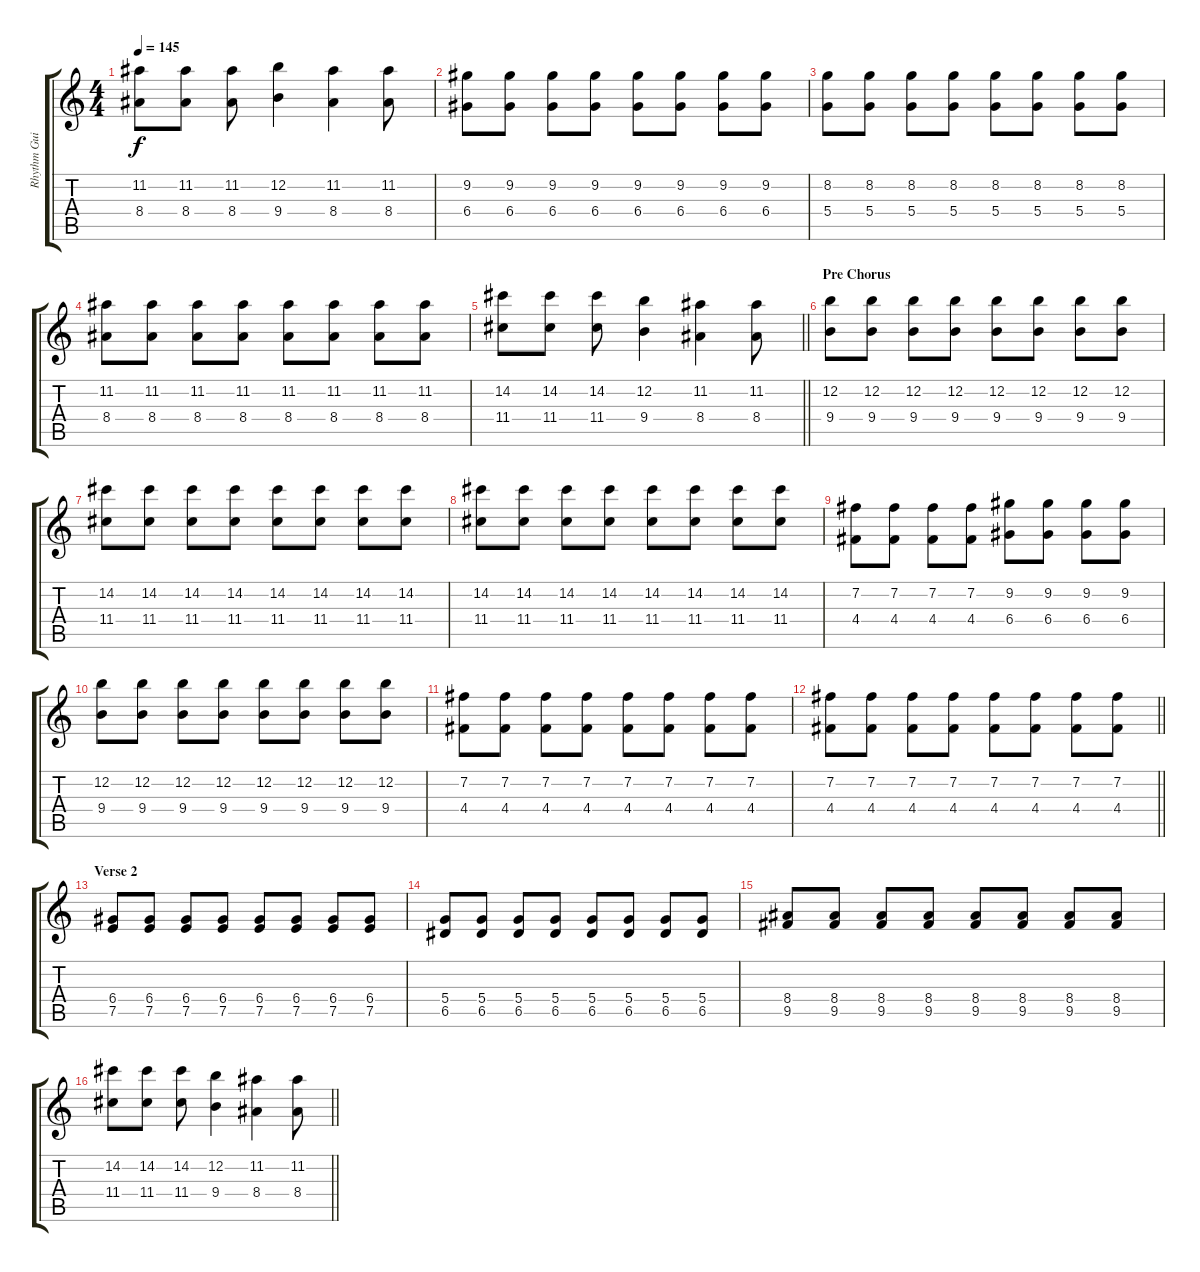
\track ("Rhythm Guitar" "Rhythm Gui") {instrument overdrivenguitar}
\staff {score tabs}
\tuning (E4 B3 G3 D3 A2 E2) {hide}
\ts (4 4)
\tempo 145
\clef g2
\ks c
(11.2 8.4).8{dy f} (11.2 8.4).8 (11.2 8.4).8 (12.2 9.4).4 (11.2 8.4).4 (11.2 8.4).8 |
(9.2 6.4).8 (9.2 6.4).8 (9.2 6.4).8 (9.2 6.4).8 (9.2 6.4).8 (9.2 6.4).8 (9.2 6.4).8 (9.2 6.4).8 |
(8.2 5.4).8 (8.2 5.4).8 (8.2 5.4).8 (8.2 5.4).8 (8.2 5.4).8 (8.2 5.4).8 (8.2 5.4).8 (8.2 5.4).8 |
(11.2 8.4).8 (11.2 8.4).8 (11.2 8.4).8 (11.2 8.4).8 (11.2 8.4).8 (11.2 8.4).8 (11.2 8.4).8 (11.2 8.4).8 |
\barLineRight lightlight
(14.2 11.4).8 (14.2 11.4).8 (14.2 11.4).8 (12.2 9.4).4 (11.2 8.4).4 (11.2 8.4).8 |
\section ("" "Pre Chorus")
(12.2 9.4).8 (12.2 9.4).8 (12.2 9.4).8 (12.2 9.4).8 (12.2 9.4).8 (12.2 9.4).8 (12.2 9.4).8 (12.2 9.4).8 |
(14.2 11.4).8 (14.2 11.4).8 (14.2 11.4).8 (14.2 11.4).8 (14.2 11.4).8 (14.2 11.4).8 (14.2 11.4).8 (14.2 11.4).8 |
(14.2 11.4).8 (14.2 11.4).8 (14.2 11.4).8 (14.2 11.4).8 (14.2 11.4).8 (14.2 11.4).8 (14.2 11.4).8 (14.2 11.4).8 |
(7.2 4.4).8 (7.2 4.4).8 (7.2 4.4).8 (7.2 4.4).8 (9.2 6.4).8 (9.2 6.4).8 (9.2 6.4).8 (9.2 6.4).8 |
(12.2 9.4).8 (12.2 9.4).8 (12.2 9.4).8 (12.2 9.4).8 (12.2 9.4).8 (12.2 9.4).8 (12.2 9.4).8 (12.2 9.4).8 |
(7.2 4.4).8 (7.2 4.4).8 (7.2 4.4).8 (7.2 4.4).8 (7.2 4.4).8 (7.2 4.4).8 (7.2 4.4).8 (7.2 4.4).8 |
\barLineRight lightlight
(7.2 4.4).8 (7.2 4.4).8 (7.2 4.4).8 (7.2 4.4).8 (7.2 4.4).8 (7.2 4.4).8 (7.2 4.4).8 (7.2 4.4).8 |
\section ("" "Verse 2")
(6.4 7.5).8 (6.4 7.5).8 (6.4 7.5).8 (6.4 7.5).8 (6.4 7.5).8 (6.4 7.5).8 (6.4 7.5).8 (6.4 7.5).8 |
(5.4 6.5).8 (5.4 6.5).8 (5.4 6.5).8 (5.4 6.5).8 (5.4 6.5).8 (5.4 6.5).8 (5.4 6.5).8 (5.4 6.5).8 |
(8.4 9.5).8 (8.4 9.5).8 (8.4 9.5).8 (8.4 9.5).8 (8.4 9.5).8 (8.4 9.5).8 (8.4 9.5).8 (8.4 9.5).8 |
\barLineRight lightlight
(14.2 11.4).8 (14.2 11.4).8 (14.2 11.4).8 (12.2 9.4).4 (11.2 8.4).4 (11.2 8.4).8
